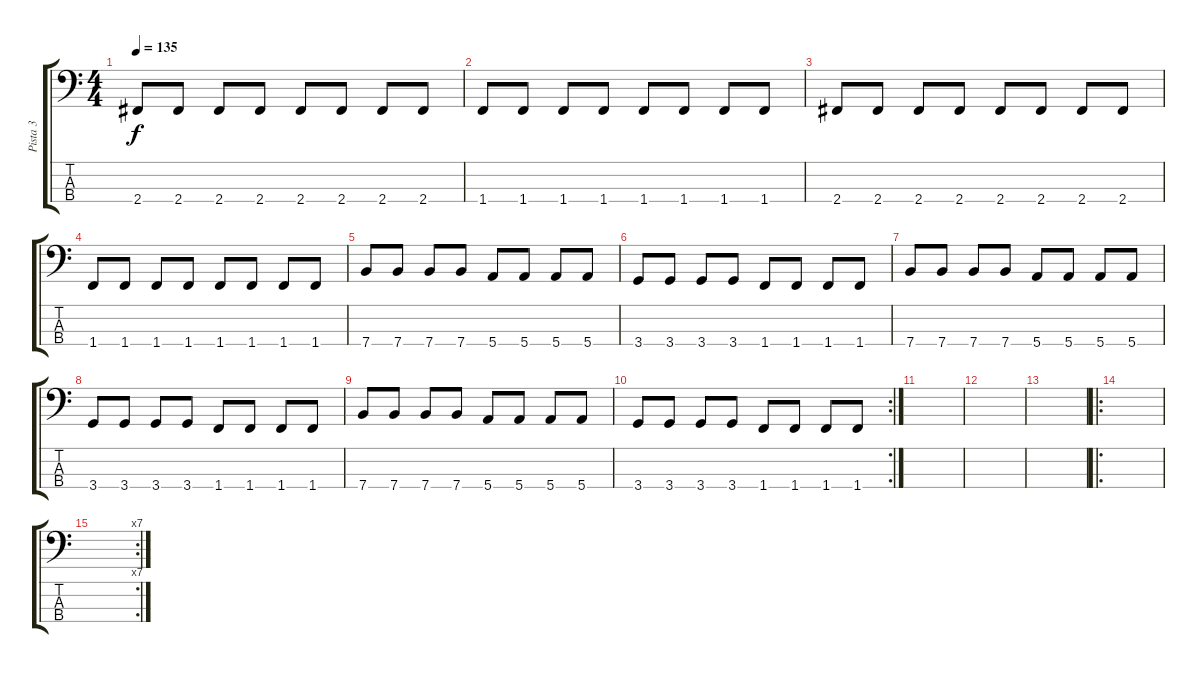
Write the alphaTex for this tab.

\track ("Pista 3" "Pista 3") {instrument electricbassfinger}
\staff {score tabs}
\tuning (G2 D2 A1 E1) {hide}
\ts (4 4)
\tempo 135
\clef f4
\ks c
2.4.8{dy f} 2.4.8 2.4.8 2.4.8 2.4.8 2.4.8 2.4.8 2.4.8 |
1.4.8 1.4.8 1.4.8 1.4.8 1.4.8 1.4.8 1.4.8 1.4.8 |
2.4.8 2.4.8 2.4.8 2.4.8 2.4.8 2.4.8 2.4.8 2.4.8 |
1.4.8 1.4.8 1.4.8 1.4.8 1.4.8 1.4.8 1.4.8 1.4.8 |
7.4.8 7.4.8 7.4.8 7.4.8 5.4.8 5.4.8 5.4.8 5.4.8 |
3.4.8 3.4.8 3.4.8 3.4.8 1.4.8 1.4.8 1.4.8 1.4.8 |
7.4.8 7.4.8 7.4.8 7.4.8 5.4.8 5.4.8 5.4.8 5.4.8 |
3.4.8 3.4.8 3.4.8 3.4.8 1.4.8 1.4.8 1.4.8 1.4.8 |
7.4.8 7.4.8 7.4.8 7.4.8 5.4.8 5.4.8 5.4.8 5.4.8 |
\rc 2
3.4.8 3.4.8 3.4.8 3.4.8 1.4.8 1.4.8 1.4.8 1.4.8 |
|
|
|
\ro
|
\rc 7
